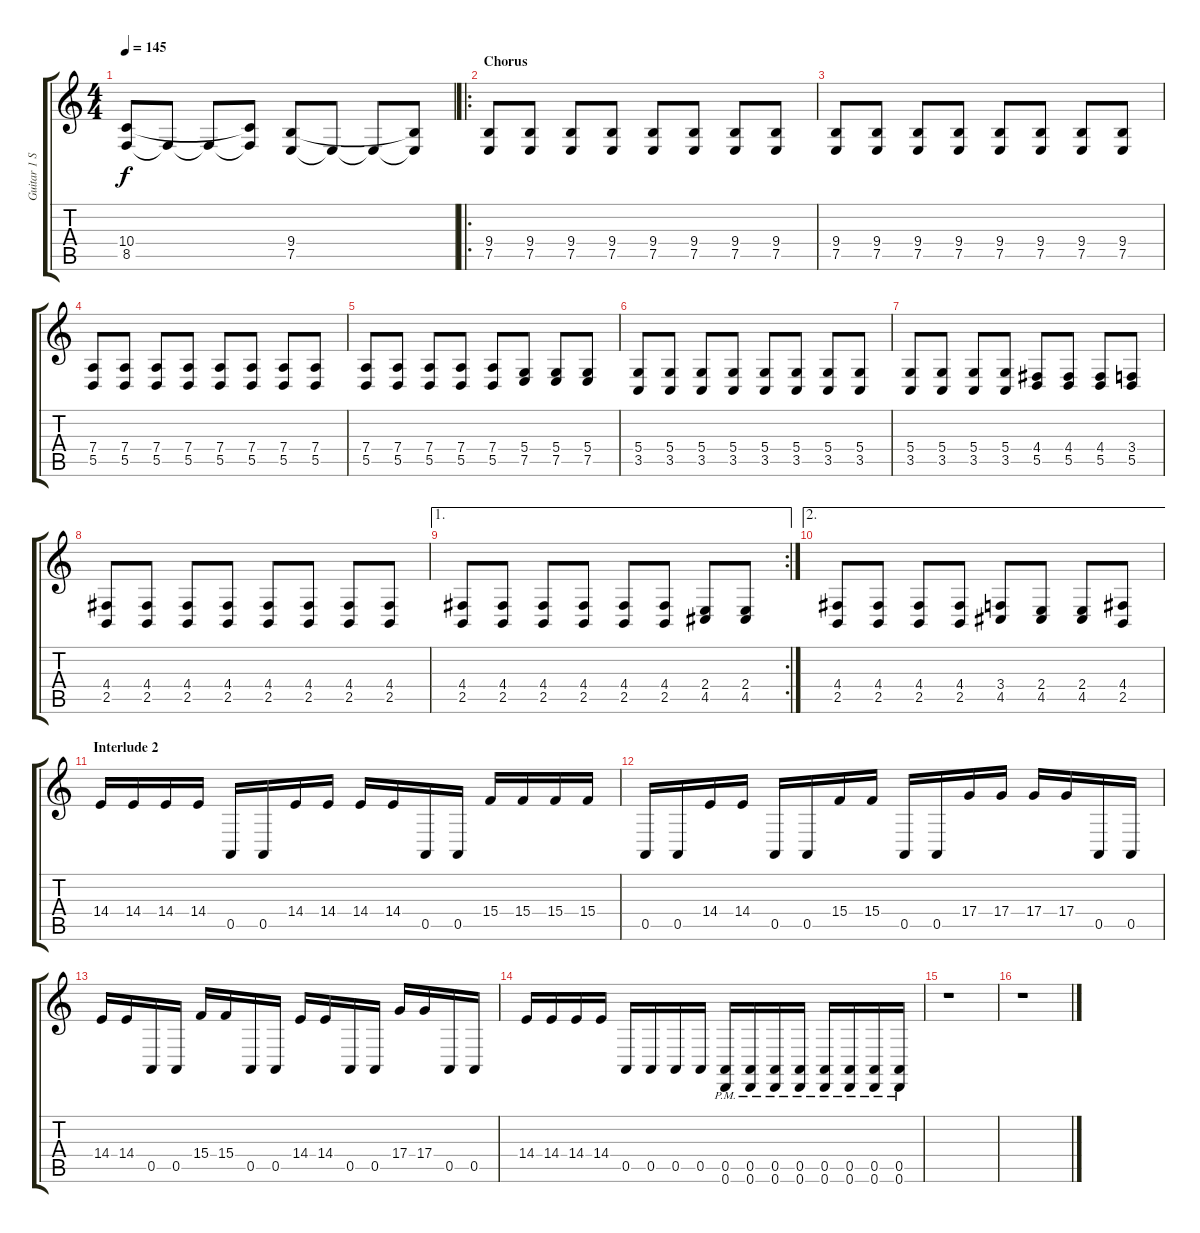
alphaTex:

\track ("Guitar 1 Synth" "Guitar 1 S") {instrument lead1square}
\staff {score tabs}
\tuning (E4 B3 G3 D3 A2 D2) {hide}
\ts (4 4)
\tempo 145
\clef g2
\ks c
(10.4 8.5).8{dy f} 8.5{t}.8 8.5{t}.8 (10.4{t} 8.5{t}).8 (9.4 7.5).8 7.5{t}.8 7.5{t}.8 (9.4{t} 7.5{t}).8 |
\ro
\section ("" "Chorus")
(9.4 7.5).8 (9.4 7.5).8 (9.4 7.5).8 (9.4 7.5).8 (9.4 7.5).8 (9.4 7.5).8 (9.4 7.5).8 (9.4 7.5).8 |
(9.4 7.5).8 (9.4 7.5).8 (9.4 7.5).8 (9.4 7.5).8 (9.4 7.5).8 (9.4 7.5).8 (9.4 7.5).8 (9.4 7.5).8 |
(7.4 5.5).8 (7.4 5.5).8 (7.4 5.5).8 (7.4 5.5).8 (7.4 5.5).8 (7.4 5.5).8 (7.4 5.5).8 (7.4 5.5).8 |
(7.4 5.5).8 (7.4 5.5).8 (7.4 5.5).8 (7.4 5.5).8 (7.4 5.5).8 (5.4 7.5).8 (5.4 7.5).8 (5.4 7.5).8 |
(5.4 3.5).8 (5.4 3.5).8 (5.4 3.5).8 (5.4 3.5).8 (5.4 3.5).8 (5.4 3.5).8 (5.4 3.5).8 (5.4 3.5).8 |
(5.4 3.5).8 (5.4 3.5).8 (5.4 3.5).8 (5.4 3.5).8 (4.4 5.5).8 (4.4 5.5).8 (4.4 5.5).8 (3.4 5.5).8 |
(4.4 2.5).8 (4.4 2.5).8 (4.4 2.5).8 (4.4 2.5).8 (4.4 2.5).8 (4.4 2.5).8 (4.4 2.5).8 (4.4 2.5).8 |
\ae 1
\rc 2
(4.4 2.5).8 (4.4 2.5).8 (4.4 2.5).8 (4.4 2.5).8 (4.4 2.5).8 (4.4 2.5).8 (2.4 4.5).8 (2.4 4.5).8 |
\ae 2
(4.4 2.5).8 (4.4 2.5).8 (4.4 2.5).8 (4.4 2.5).8 (3.4 4.5).8 (2.4 4.5).8 (2.4 4.5).8 (4.4 2.5).8 |
\section ("" "Interlude 2")
14.4.16 14.4.16 14.4.16 14.4.16 0.5.16 0.5.16 14.4.16 14.4.16 14.4.16 14.4.16 0.5.16 0.5.16 15.4.16 15.4.16 15.4.16 15.4.16 |
0.5.16 0.5.16 14.4.16 14.4.16 0.5.16 0.5.16 15.4.16 15.4.16 0.5.16 0.5.16 17.4.16 17.4.16 17.4.16 17.4.16 0.5.16 0.5.16 |
14.4.16 14.4.16 0.5.16 0.5.16 15.4.16 15.4.16 0.5.16 0.5.16 14.4.16 14.4.16 0.5.16 0.5.16 17.4.16 17.4.16 0.5.16 0.5.16 |
14.4.16 14.4.16 14.4.16 14.4.16 0.5.16 0.5.16 0.5.16 0.5.16 (0.5{pm} 0.6{pm}).16 (0.5{pm} 0.6{pm}).16 (0.5{pm} 0.6{pm}).16 (0.5{pm} 0.6{pm}).16 (0.5{pm} 0.6{pm}).16 (0.5{pm} 0.6{pm}).16 (0.5{pm} 0.6{pm}).16 (0.5{pm} 0.6{pm}).16 |
r.1 |
r.1
